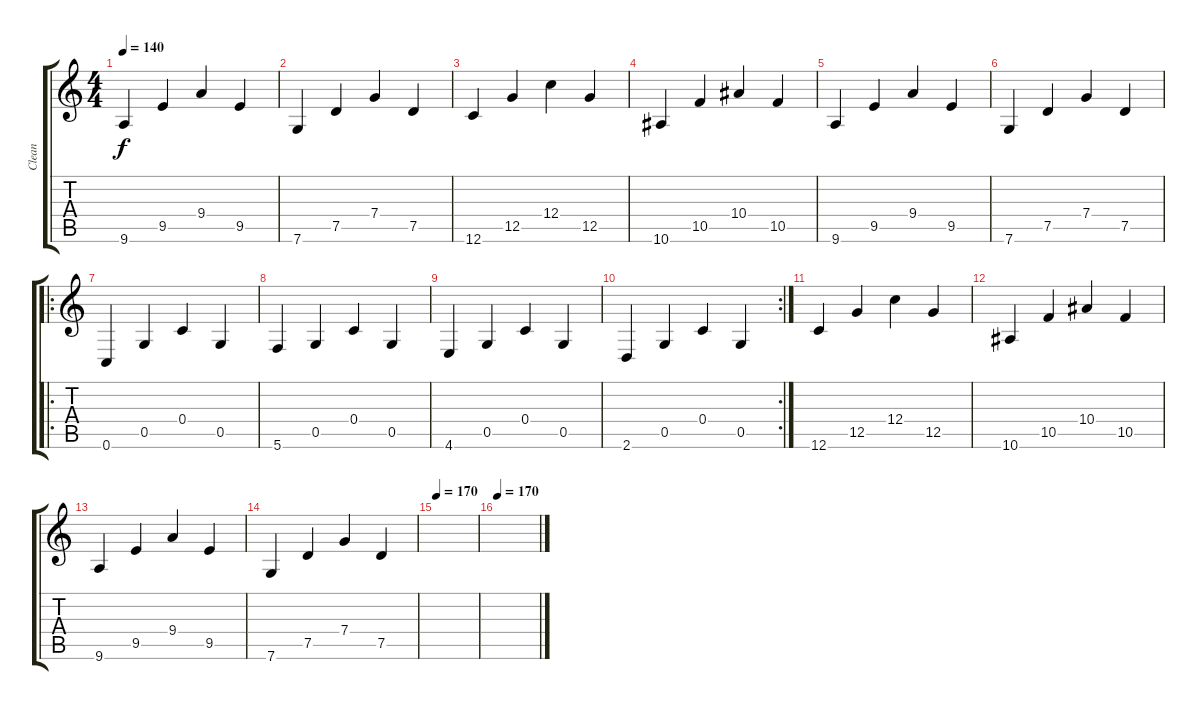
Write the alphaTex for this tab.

\track ("Clean" "Clean") {instrument electricguitarclean}
\staff {score tabs}
\tuning (D4 A3 F3 C3 G2 C2) {hide}
\ts (4 4)
\tempo 140
\clef g2
\ks c
9.6.4{dy f} 9.5.4 9.4.4 9.5.4 |
7.6.4 7.5.4 7.4.4 7.5.4 |
12.6.4 12.5.4 12.4.4 12.5.4 |
10.6.4 10.5.4 10.4.4 10.5.4 |
9.6.4 9.5.4 9.4.4 9.5.4 |
7.6.4 7.5.4 7.4.4 7.5.4 |
\ro
0.6.4 0.5.4 0.4.4 0.5.4 |
5.6.4 0.5.4 0.4.4 0.5.4 |
4.6.4 0.5.4 0.4.4 0.5.4 |
\rc 2
2.6.4 0.5.4 0.4.4 0.5.4 |
12.6.4 12.5.4 12.4.4 12.5.4 |
10.6.4 10.5.4 10.4.4 10.5.4 |
9.6.4 9.5.4 9.4.4 9.5.4 |
7.6.4 7.5.4 7.4.4 7.5.4 |
\tempo 170
|
\tempo 170
